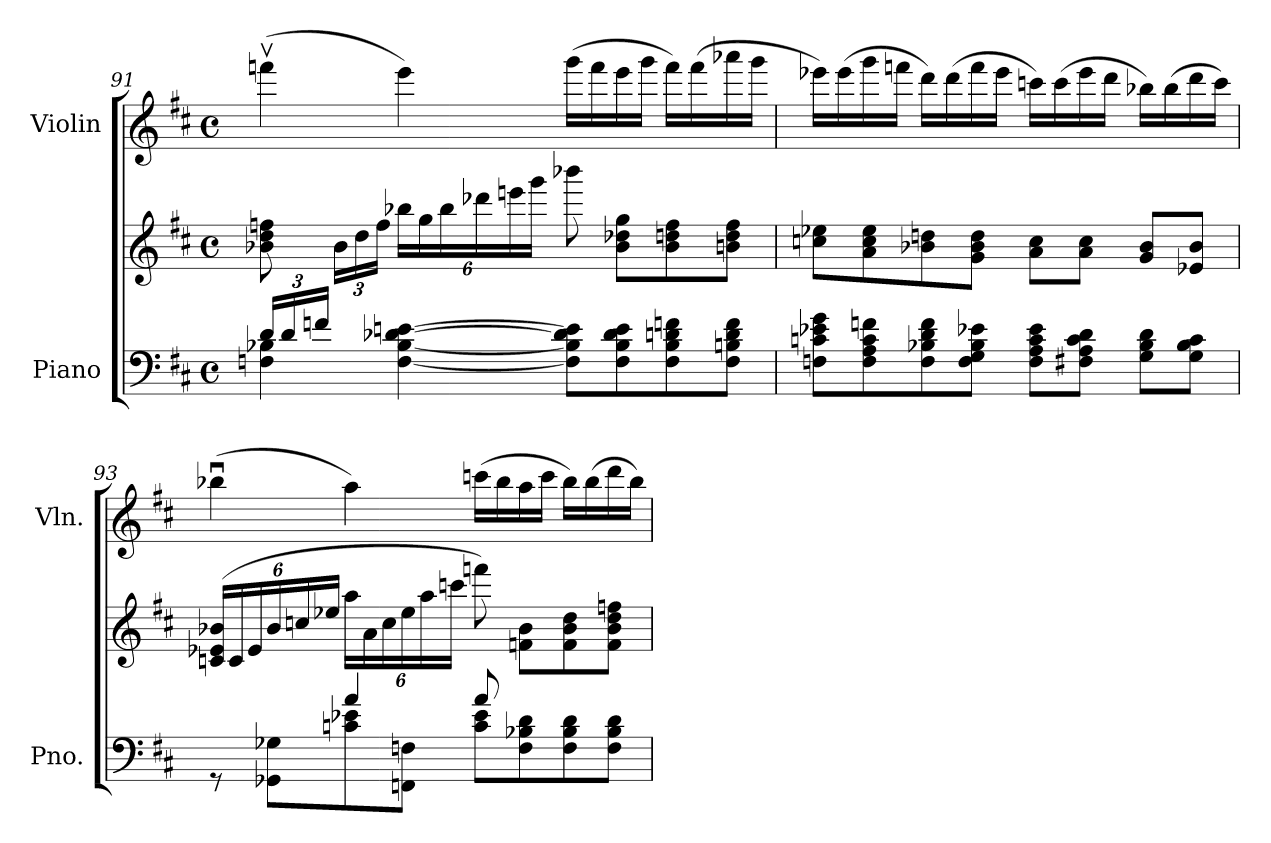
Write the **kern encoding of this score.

**kern	**kern	**kern
*part2	*part2	*part1
*staff3	*staff2	*staff1
*I"Piano	*	*I"Violin
*I'Pno.	*	*I'Vln.
!!LO:LB:g=z
*clefF4	*clefG2	*clefG2
*k[f#c#]	*k[f#c#]	*k[f#c#]
*M4/4	*M4/4	*M4/4
*met(c)	*met(c)	*met(c)
*Xbrackettup	*	*
=91	=91	=91
*^	*^	*
(24d/LL	4Fn\ 4B-X\	8ryy	8b-X\ 8dd\ 8ffn\	(4fffnv\
24d/	.	.	.	.
24fn/JJ	.	.	.	.
*	*	*Xbrackettup	*	*
2..ryy	.	24b-\LL	8ryy	.
.	.	24dd\	.	.
.	.	24ff\JJ	.	.
.	[4F\ [4B-\ [4d-X\ [4en\	24bb-X\LL	4ryy	4eee\)
.	.	24gg\	.	.
.	.	24bb-\	.	.
.	.	24ddd-X\	.	.
.	.	24eeen\	.	.
.	.	24ggg\JJ	.	.
.	8F\] 8B-\] 8d-\] 8e\]L	8bbb-X\)	2ryy	(16ggg\LL
.	.	.	.	16fff\
.	8F\ 8B-\ 8d-\ 8e\	8b-\ 8dd-X\ 8gg\L	.	16eee\
.	.	.	.	16ggg\JJ
.	8F\ 8B-\ 8dn\ 8fn\	8b-\ 8ddn\ 8ff\	.	16fff\LL)
.	.	.	.	(16fff\
.	8F\ 8Bn\ 8d\ 8f\J	8bn\ 8dd\ 8ff\J	.	16aaa-X\
.	.	.	.	16ggg\JJ
*v	*v	*	*	*
*	*v	*v	*
!!LO:PB:g=z
=92	=92	=92
8Fn\ 8cn\ 8e-X\ 8g\L	8ccn\ 8ee-X\L	16eee-X\LL)
.	.	(16eee-\
8F\ 8A\ 8c\ 8fn\	8a\ 8cc\ 8ee-\	16ggg\
.	.	16fffn\JJ
8F\ 8B-X\ 8d\ 8f\	8b-X\ 8ddn\	16ddd\LL)
.	.	(16ddd\
8F\ 8G\ 8B-\ 8e-X\J	8g\ 8b-\ 8dd\J	16fff\
.	.	16eee-\JJ
8F\ 8A\ 8c\ 8e-\L	8a\ 8cc\L	16cccn\LL)
.	.	(16ccc\
8F#X\ 8A\ 8c\ 8d\J	8a\ 8cc\J	16eee-\
.	.	16ddd\JJ
8G\ 8B-\ 8d\L	8g/ 8b-/L	16bb-X\LL)
.	.	(16bb-\
8G\ 8B-\ 8c\J	8e-X/ 8b-/J	16ddd\
.	.	16ccc\JJ)
!!LO:LB:g=z
=93	=93	=93
*^	*	*
8rGG	8ryy	(24cn/ 24e-X/ 24b-X/LL	(4bb-Xu\
.	.	24c/	.
.	.	24e-/	.
8ryy	8GG-X\ 8G-X\L	24b-/	.
.	.	24ccn/	.
.	.	24ee-X/JJ	.
4a/	8cn\ 8e-X\	24aa\LL	4aa\)
.	.	24a\	.
.	.	24cc\	.
.	8FFn\ 8Fn\J	24ee-\	.
.	.	24aa\	.
.	.	24cccn\JJ	.
8a/	8c\ 8e-\L	8fffn\)	(16cccn\LL
.	.	.	16bb-\
8ryy	8F\ 8B-X\ 8d\	8fn\ 8b-\L	16aa\
.	.	.	16ccc\JJ
4ryy	8F\ 8B-\ 8d\	8f\ 8b-\ 8dd\	16bb-\LL)
.	.	.	(16bb-\
.	8F\ 8B-\ 8d\J	8f\ 8b-\ 8dd\ 8ffn\J	16ddd\
.	.	.	16bb-\JJ)
*v	*v	*	*
=	=	=
*-	*-	*-
